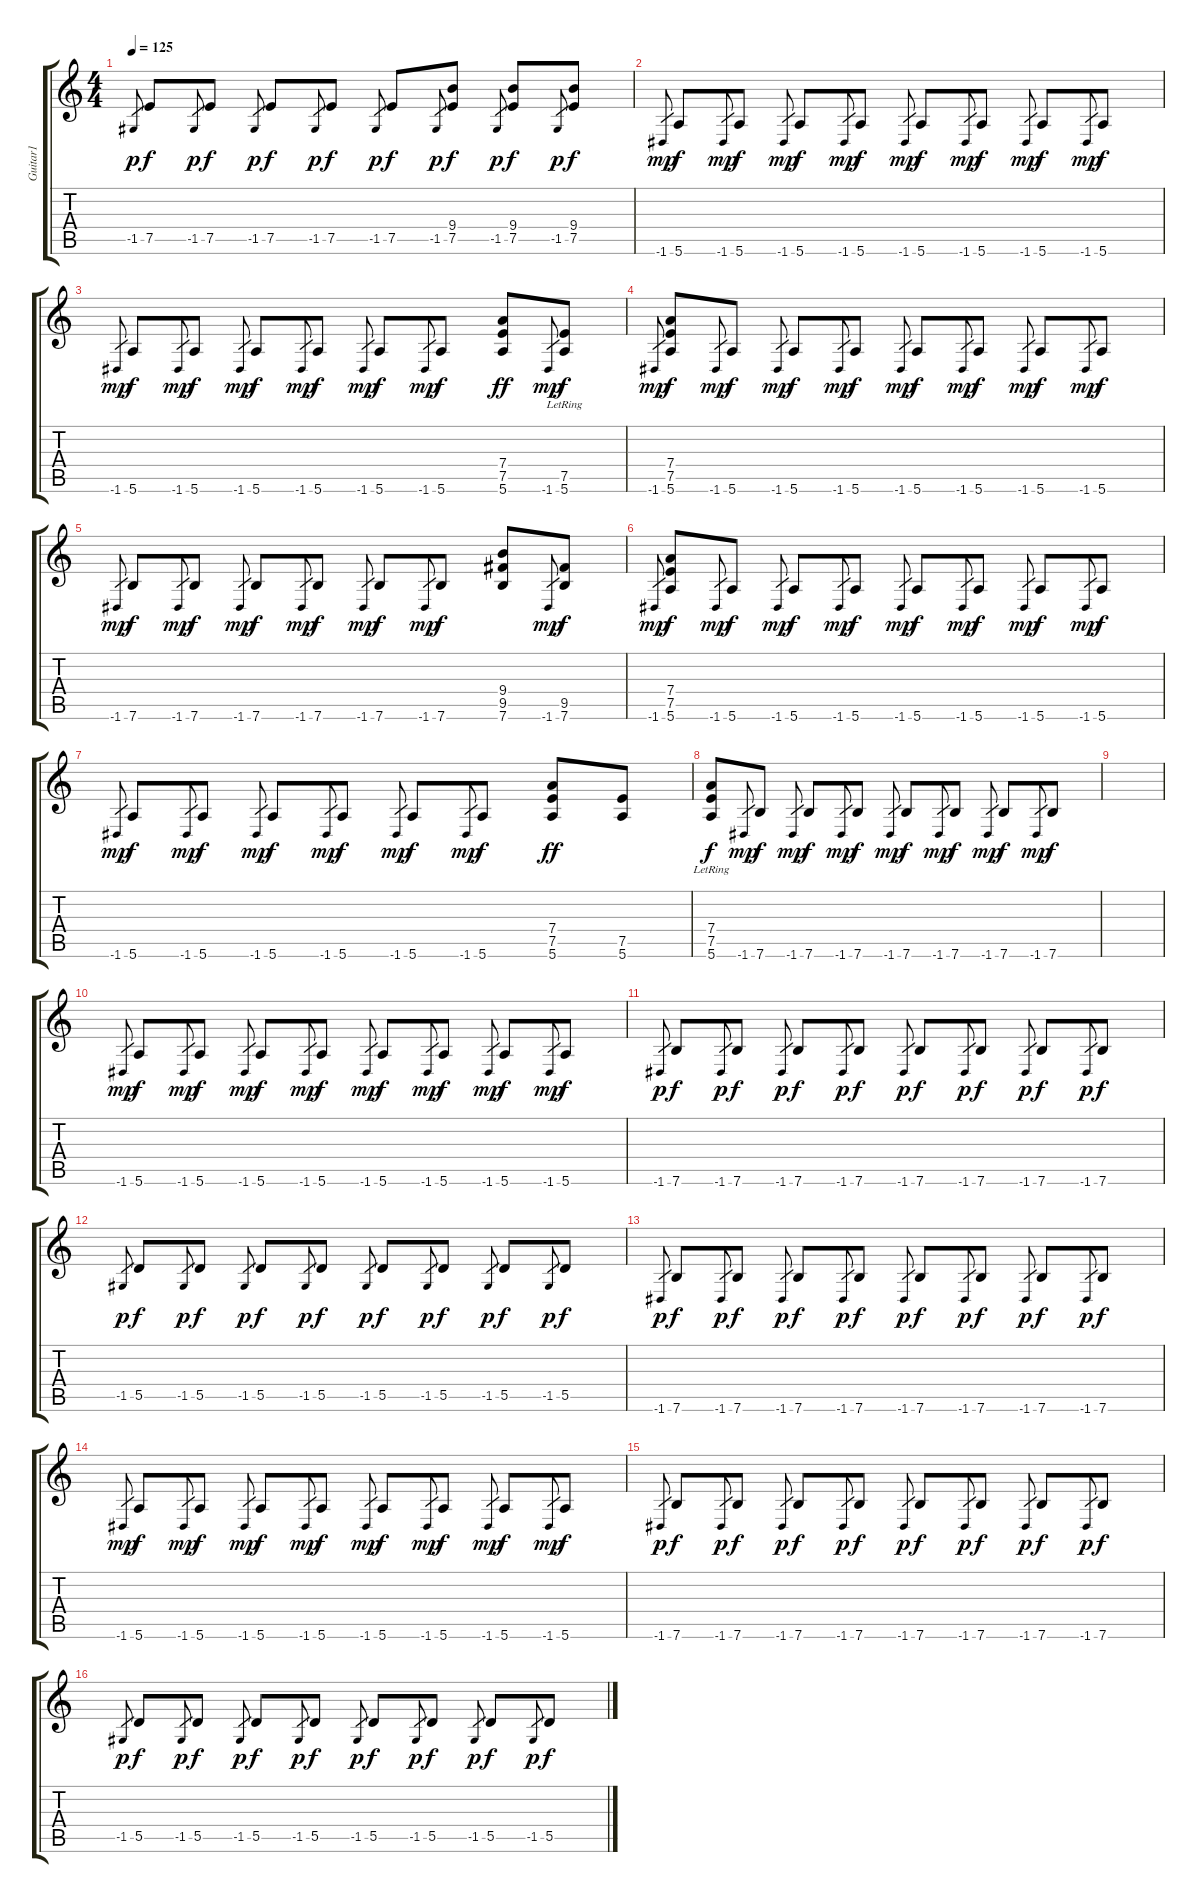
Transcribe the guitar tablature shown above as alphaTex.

\track ("Guitar1" "Guitar1") {instrument overdrivenguitar}
\staff {score tabs}
\tuning (E4 B3 G3 D3 A2 E2) {hide}
\ts (4 4)
\tempo 125
\clef g2
\ks c
-1.5.8{gr dy p} 7.5.8{dy f} -1.5.8{gr dy p} 7.5.8{dy f} -1.5.8{gr dy p} 7.5.8{dy f} -1.5.8{gr dy p} 7.5.8{dy f} -1.5.8{gr dy p} 7.5.8{dy f} -1.5.8{gr dy p} (9.4 7.5).8{dy f} -1.5.8{gr dy p} (9.4 7.5).8{dy f} -1.5.8{gr dy p} (9.4 7.5).8{dy f} |
-1.6.8{gr dy mp} 5.6.8{dy f} -1.6.8{gr dy mp} 5.6.8{dy f} -1.6.8{gr dy mp} 5.6.8{dy f} -1.6.8{gr dy mp} 5.6.8{dy f} -1.6.8{gr dy mp} 5.6.8{dy f} -1.6.8{gr dy mp} 5.6.8{dy f} -1.6.8{gr dy mp} 5.6.8{dy f} -1.6.8{gr dy mp} 5.6.8{dy f} |
-1.6.8{gr dy mp} 5.6.8{dy f} -1.6.8{gr dy mp} 5.6.8{dy f} -1.6.8{gr dy mp} 5.6.8{dy f} -1.6.8{gr dy mp} 5.6.8{dy f} -1.6.8{gr dy mp} 5.6.8{dy f} -1.6.8{gr dy mp} 5.6.8{dy f} (7.4 7.5 5.6).8{dy ff} -1.6.8{gr dy mp} (7.5 5.6{lr}).8{dy f} |
-1.6.8{gr dy mp} (7.4 7.5 5.6).8{dy f} -1.6.8{gr dy mp} 5.6.8{dy f} -1.6.8{gr dy mp} 5.6.8{dy f} -1.6.8{gr dy mp} 5.6.8{dy f} -1.6.8{gr dy mp} 5.6.8{dy f} -1.6.8{gr dy mp} 5.6.8{dy f} -1.6.8{gr dy mp} 5.6.8{dy f} -1.6.8{gr dy mp} 5.6.8{dy f} |
-1.6.8{gr dy mp} 7.6.8{dy f} -1.6.8{gr dy mp} 7.6.8{dy f} -1.6.8{gr dy mp} 7.6.8{dy f} -1.6.8{gr dy mp} 7.6.8{dy f} -1.6.8{gr dy mp} 7.6.8{dy f} -1.6.8{gr dy mp} 7.6.8{dy f} (9.4 9.5 7.6).8 -1.6.8{gr dy mp} (9.5 7.6).8{dy f} |
-1.6.8{gr dy mp} (7.4 7.5 5.6).8{dy f} -1.6.8{gr dy mp} 5.6.8{dy f} -1.6.8{gr dy mp} 5.6.8{dy f} -1.6.8{gr dy mp} 5.6.8{dy f} -1.6.8{gr dy mp} 5.6.8{dy f} -1.6.8{gr dy mp} 5.6.8{dy f} -1.6.8{gr dy mp} 5.6.8{dy f} -1.6.8{gr dy mp} 5.6.8{dy f} |
-1.6.8{gr dy mp} 5.6.8{dy f} -1.6.8{gr dy mp} 5.6.8{dy f} -1.6.8{gr dy mp} 5.6.8{dy f} -1.6.8{gr dy mp} 5.6.8{dy f} -1.6.8{gr dy mp} 5.6.8{dy f} -1.6.8{gr dy mp} 5.6.8{dy f} (7.4 7.5 5.6).8{dy ff} (7.5 5.6).8 |
(7.4 7.5{lr} 5.6).8{dy f} -1.6.8{gr dy mp} 7.6.8{dy f} -1.6.8{gr dy mp} 7.6.8{dy f} -1.6.8{gr dy mp} 7.6.8{dy f} -1.6.8{gr dy mp} 7.6.8{dy f} -1.6.8{gr dy mp} 7.6.8{dy f} -1.6.8{gr dy mp} 7.6.8{dy f} -1.6.8{gr dy mp} 7.6.8{dy f} |
|
-1.6.8{gr dy mp} 5.6.8{dy f} -1.6.8{gr dy mp} 5.6.8{dy f} -1.6.8{gr dy mp} 5.6.8{dy f} -1.6.8{gr dy mp} 5.6.8{dy f} -1.6.8{gr dy mp} 5.6.8{dy f} -1.6.8{gr dy mp} 5.6.8{dy f} -1.6.8{gr dy mp} 5.6.8{dy f} -1.6.8{gr dy mp} 5.6.8{dy f} |
-1.6.8{gr dy p} 7.6.8{dy f} -1.6.8{gr dy p} 7.6.8{dy f} -1.6.8{gr dy p} 7.6.8{dy f} -1.6.8{gr dy p} 7.6.8{dy f} -1.6.8{gr dy p} 7.6.8{dy f} -1.6.8{gr dy p} 7.6.8{dy f} -1.6.8{gr dy p} 7.6.8{dy f} -1.6.8{gr dy p} 7.6.8{dy f} |
-1.5.8{gr dy p} 5.5.8{dy f} -1.5.8{gr dy p} 5.5.8{dy f} -1.5.8{gr dy p} 5.5.8{dy f} -1.5.8{gr dy p} 5.5.8{dy f} -1.5.8{gr dy p} 5.5.8{dy f} -1.5.8{gr dy p} 5.5.8{dy f} -1.5.8{gr dy p} 5.5.8{dy f} -1.5.8{gr dy p} 5.5.8{dy f} |
-1.6.8{gr dy p} 7.6.8{dy f} -1.6.8{gr dy p} 7.6.8{dy f} -1.6.8{gr dy p} 7.6.8{dy f} -1.6.8{gr dy p} 7.6.8{dy f} -1.6.8{gr dy p} 7.6.8{dy f} -1.6.8{gr dy p} 7.6.8{dy f} -1.6.8{gr dy p} 7.6.8{dy f} -1.6.8{gr dy p} 7.6.8{dy f} |
-1.6.8{gr dy mp} 5.6.8{dy f} -1.6.8{gr dy mp} 5.6.8{dy f} -1.6.8{gr dy mp} 5.6.8{dy f} -1.6.8{gr dy mp} 5.6.8{dy f} -1.6.8{gr dy mp} 5.6.8{dy f} -1.6.8{gr dy mp} 5.6.8{dy f} -1.6.8{gr dy mp} 5.6.8{dy f} -1.6.8{gr dy mp} 5.6.8{dy f} |
-1.6.8{gr dy p} 7.6.8{dy f} -1.6.8{gr dy p} 7.6.8{dy f} -1.6.8{gr dy p} 7.6.8{dy f} -1.6.8{gr dy p} 7.6.8{dy f} -1.6.8{gr dy p} 7.6.8{dy f} -1.6.8{gr dy p} 7.6.8{dy f} -1.6.8{gr dy p} 7.6.8{dy f} -1.6.8{gr dy p} 7.6.8{dy f} |
-1.5.8{gr dy p} 5.5.8{dy f} -1.5.8{gr dy p} 5.5.8{dy f} -1.5.8{gr dy p} 5.5.8{dy f} -1.5.8{gr dy p} 5.5.8{dy f} -1.5.8{gr dy p} 5.5.8{dy f} -1.5.8{gr dy p} 5.5.8{dy f} -1.5.8{gr dy p} 5.5.8{dy f} -1.5.8{gr dy p} 5.5.8{dy f}
